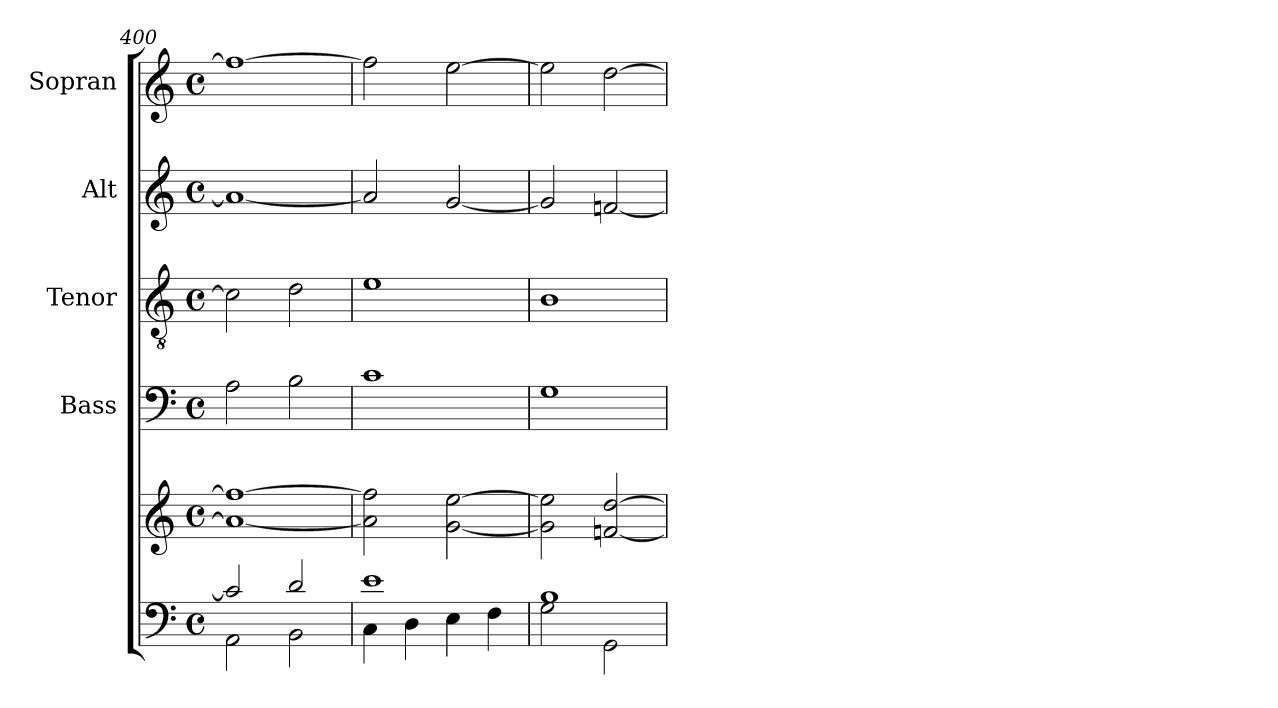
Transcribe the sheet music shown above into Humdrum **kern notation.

**kern	**kern	**kern	**kern	**kern	**kern
*part5	*part5	*part4	*part3	*part2	*part1
*staff6	*staff5	*staff4	*staff3	*staff2	*staff1
*	*	*I"Bass	*I"Tenor	*I"Alt	*I"Sopran
*	*	*I'B.	*I'T.	*I'A.	*I'S.
*clefF4	*clefG2	*clefF4	*clefGv2	*clefG2	*clefG2
*k[]	*k[]	*k[]	*k[]	*k[]	*k[]
*C:	*C:	*C:	*C:	*C:	*C:
*M4/4	*M4/4	*M4/4	*M4/4	*M4/4	*M4/4
*met(c)	*met(c)	*met(c)	*met(c)	*met(c)	*met(c)
=400	=400	=400	=400	=400	=400
*^	*	*	*	*	*
2c/]	2AA\	1a_ 1ff_	2A\	2c\]	1a_	1ff_
2d/	2BB\	.	2B\	2d\	.	.
=401	=401	=401	=401	=401	=401	=401
1e	4C\	2a\] 2ff\]	1c	1e	2a/]	2ff\]
.	4D\	.	.	.	.	.
.	4E\	[2g\ [2ee\	.	.	[2g/	[2ee\
.	4F\	.	.	.	.	.
=402	=402	=402	=402	=402	=402	=402
1B	2G\	2g\] 2ee\]	1G	1B	2g/]	2ee\]
.	2GG\	[2fn/ [2dd/	.	.	[2fn/	[2dd\
*v	*v	*	*	*	*	*
=	=	=	=	=	=
*-	*-	*-	*-	*-	*-
